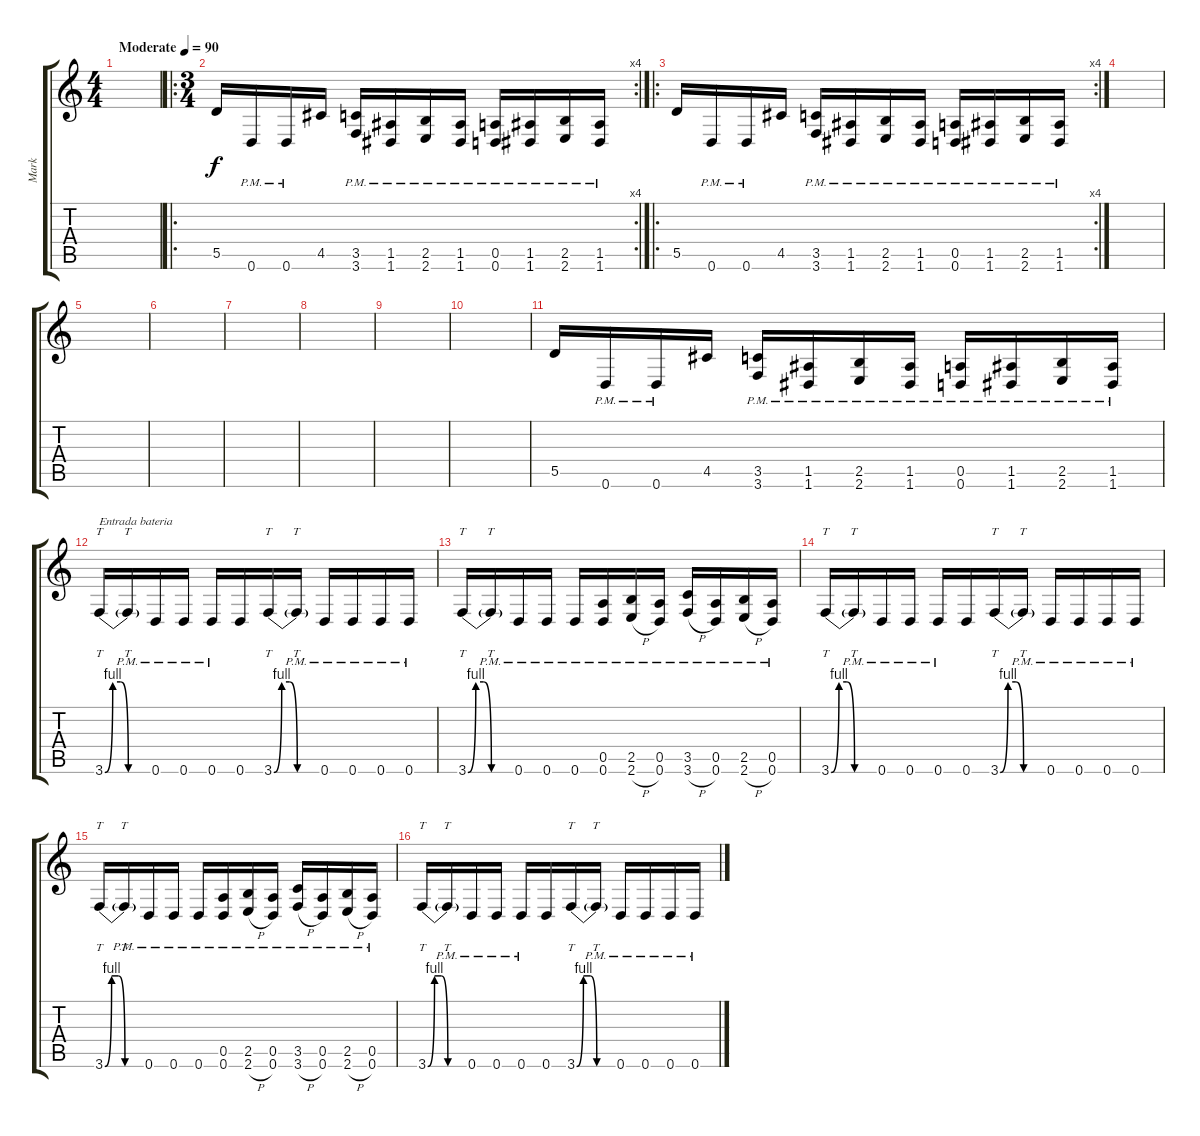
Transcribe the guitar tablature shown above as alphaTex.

\track ("Mark" "Mark") {instrument distortionguitar}
\staff {score tabs}
\tuning (E4 B3 G3 D3 A2 D2) {hide}
\ts (4 4)
\tempo (90 "Moderate")
\clef g2
\ks c
|
\ro
\rc 4
\ts (3 4)
5.5.16 0.6{pm}.16 0.6{pm}.16 4.5.16 (3.5{pm} 3.6{pm}).16 (1.5{pm} 1.6{pm}).16 (2.5{pm} 2.6{pm}).16 (1.5{pm} 1.6{pm}).16 (0.5{pm} 0.6{pm}).16 (1.5{pm} 1.6{pm}).16 (2.5{pm} 2.6{pm}).16 (1.5{pm} 1.6{pm}).16 |
\ro
\rc 4
5.5.16 0.6{pm}.16 0.6{pm}.16 4.5.16 (3.5{pm} 3.6{pm}).16 (1.5{pm} 1.6{pm}).16 (2.5{pm} 2.6{pm}).16 (1.5{pm} 1.6{pm}).16 (0.5{pm} 0.6{pm}).16 (1.5{pm} 1.6{pm}).16 (2.5{pm} 2.6{pm}).16 (1.5{pm} 1.6{pm}).16 |
|
|
|
|
|
|
|
5.5.16 0.6{pm}.16 0.6{pm}.16 4.5.16 (3.5{pm} 3.6{pm}).16 (1.5{pm} 1.6{pm}).16 (2.5{pm} 2.6{pm}).16 (1.5{pm} 1.6{pm}).16 (0.5{pm} 0.6{pm}).16 (1.5{pm} 1.6{pm}).16 (2.5{pm} 2.6{pm}).16 (1.5{pm} 1.6{pm}).16 |
3.6{be (custom 0 0 10 4 20 4 30 0 60 0)}.16{tt txt "Entrada bateria"} 3.6{pm t}.16{tt} 0.6{pm}.16 0.6{pm}.16 0.6{pm}.16 0.6.16 3.6{be (custom 0 0 10 4 20 4 30 0 60 0)}.16{tt} 3.6{pm t}.16{tt} 0.6{pm}.16 0.6{pm}.16 0.6{pm}.16 0.6{pm}.16 |
3.6{be (custom 0 0 10 4 20 4 30 0 60 0)}.16{tt} 3.6{pm t}.16{tt} 0.6{pm}.16 0.6{pm}.16 0.6{pm}.16 (0.5 0.6{pm}).16 (2.5 2.6{h pm}).16 (0.5 0.6{pm}).16 (3.5 3.6{h pm}).16 (0.5 0.6{pm}).16 (2.5 2.6{h pm}).16 (0.5 0.6{pm}).16 |
3.6{be (custom 0 0 10 4 20 4 30 0 60 0)}.16{tt} 3.6{pm t}.16{tt} 0.6{pm}.16 0.6{pm}.16 0.6{pm}.16 0.6.16 3.6{be (custom 0 0 10 4 20 4 30 0 60 0)}.16{tt} 3.6{pm t}.16{tt} 0.6{pm}.16 0.6{pm}.16 0.6{pm}.16 0.6{pm}.16 |
3.6{be (custom 0 0 10 4 20 4 30 0 60 0)}.16{tt} 3.6{pm t}.16{tt} 0.6{pm}.16 0.6{pm}.16 0.6{pm}.16 (0.5 0.6{pm}).16 (2.5 2.6{h pm}).16 (0.5 0.6{pm}).16 (3.5 3.6{h pm}).16 (0.5 0.6{pm}).16 (2.5 2.6{h pm}).16 (0.5 0.6{pm}).16 |
3.6{be (custom 0 0 10 4 20 4 30 0 60 0)}.16{tt} 3.6{pm t}.16{tt} 0.6{pm}.16 0.6{pm}.16 0.6{pm}.16 0.6.16 3.6{be (custom 0 0 10 4 20 4 30 0 60 0)}.16{tt} 3.6{pm t}.16{tt} 0.6{pm}.16 0.6{pm}.16 0.6{pm}.16 0.6{pm}.16
